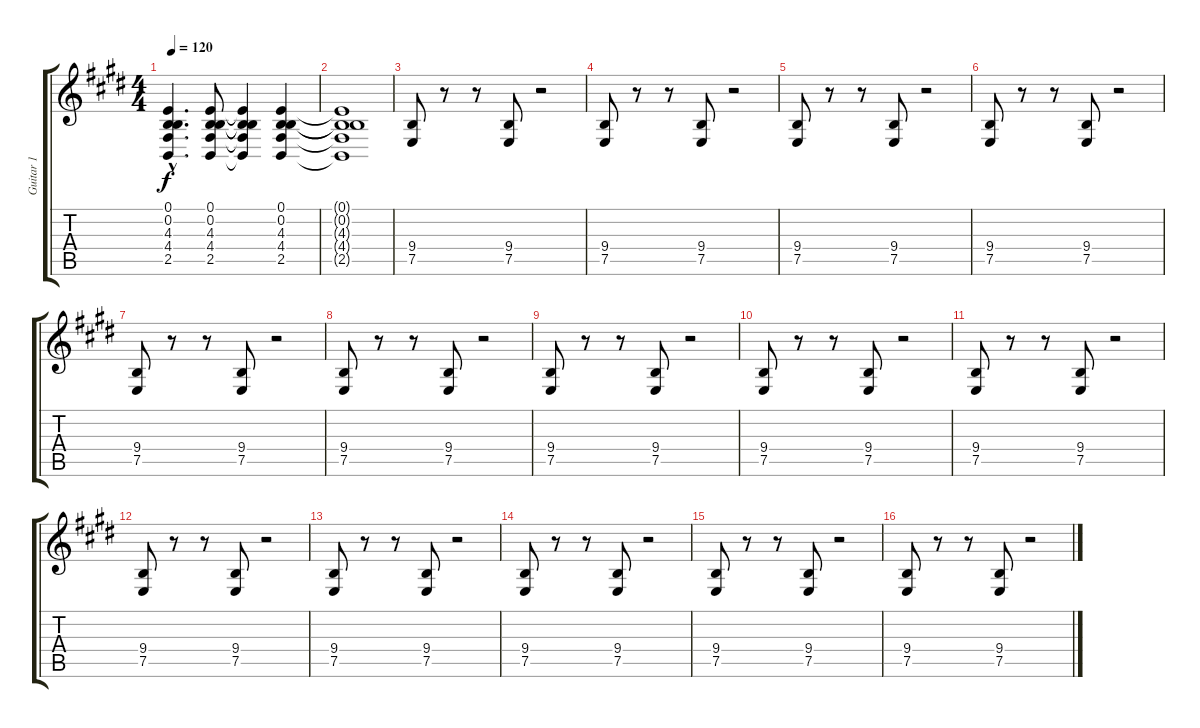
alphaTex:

\track ("Guitar 1" "Guitar 1") {instrument lead2sawtooth}
\staff {score tabs}
\tuning (E4 B3 G3 D3 A2 E2) {hide}
\ts (4 4)
\tempo 120
\clef g2
\ks e
(0.1{hac} 0.2{hac} 4.3{hac} 4.4{hac} 2.5{hac}).4{d dy f} (0.1 0.2 4.3 4.4 2.5).8 (0.1{t} 0.2{t} 4.3{t} 4.4{t} 2.5{t}).4 (0.1 0.2 4.3 4.4 2.5).4 |
(0.1{t} 0.2{t} 4.3{t} 4.4{t} 2.5{t}).1 |
(9.4 7.5).8 r.8 r.8 (9.4 7.5).8 r.2 |
(9.4 7.5).8 r.8 r.8 (9.4 7.5).8 r.2 |
(9.4 7.5).8 r.8 r.8 (9.4 7.5).8 r.2 |
(9.4 7.5).8 r.8 r.8 (9.4 7.5).8 r.2 |
(9.4 7.5).8 r.8 r.8 (9.4 7.5).8 r.2 |
(9.4 7.5).8 r.8 r.8 (9.4 7.5).8 r.2 |
(9.4 7.5).8 r.8 r.8 (9.4 7.5).8 r.2 |
(9.4 7.5).8 r.8 r.8 (9.4 7.5).8 r.2 |
(9.4 7.5).8 r.8 r.8 (9.4 7.5).8 r.2 |
(9.4 7.5).8 r.8 r.8 (9.4 7.5).8 r.2 |
(9.4 7.5).8 r.8 r.8 (9.4 7.5).8 r.2 |
(9.4 7.5).8 r.8 r.8 (9.4 7.5).8 r.2 |
(9.4 7.5).8 r.8 r.8 (9.4 7.5).8 r.2 |
(9.4 7.5).8 r.8 r.8 (9.4 7.5).8 r.2
